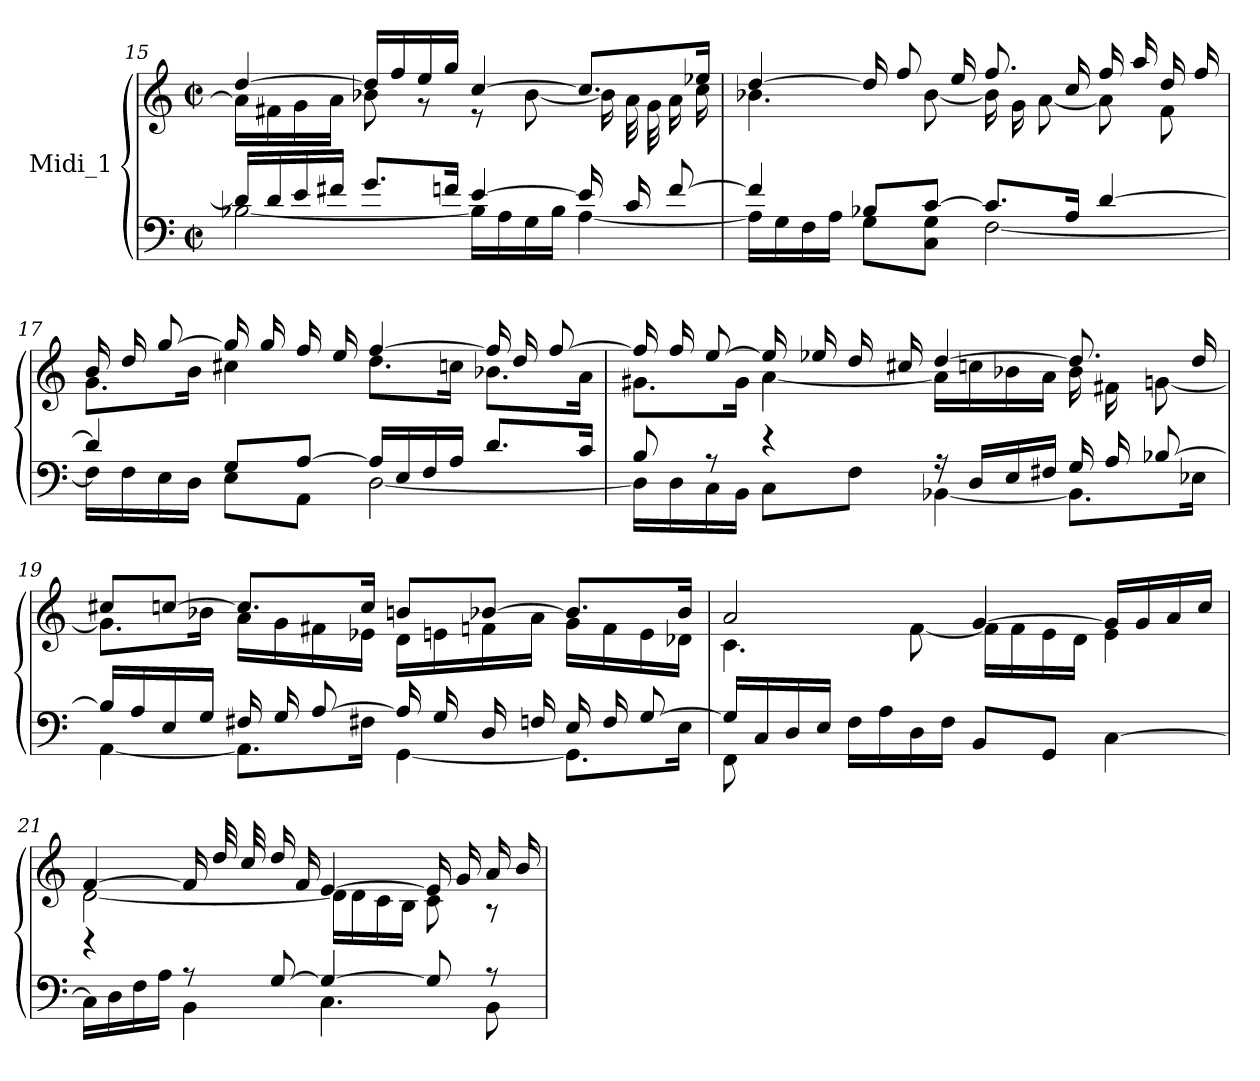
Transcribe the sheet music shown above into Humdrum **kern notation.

**kern	**kern
*part1	*part1
*staff2	*staff1
*I"Midi_1	*
*clefF4	*clefG2
*k[]	*k[]
*C:	*C:
*M2/2	*M2/2
*met(c|)	*met(c|)
=15	=15
*^	*^
16dLL]	[2B-X\	[4dd/	16a\LL]
16d	.	.	16f#X\
16e	.	.	16g\
16f#XJJ	.	.	16a\JJ
8.g/L	.	16ddLL]	8b-X\
.	.	16ff	.
.	.	16ee	8r
16fn/J	.	16ggJJ	.
[4e/	16B-\LL]	[4cc/	8r
.	16A\	.	.
.	16G\	.	[8b-\
.	16B-\JJ	.	.
16e/LL]	[4A\	8.ccL]	16b-LL]
16c/	.	.	32aL
.	.	.	32g
[8f/J	.	.	16a
.	.	16ee-XJ	16ccJJ
!!LO:LB:g=z	!!
=16	=16	=16	=16
4f/]	16A\LL]	[4dd/	4.b-X\
.	16G\	.	.
.	16F\	.	.
.	16A\JJ	.	.
8B-X/L	8GL	16ddLL]	.
.	.	8ff	.
[8c/J	8C 8GJ	.	[8b-\
.	.	16eeJ	.
8.cL]	[2F\	8.ffL	16b-LL]
.	.	.	16g
.	.	.	[8aJ
16AJ	.	16ccJ	.
[4d/	.	16ff/LL	8a\L]
.	.	16aa/	.
.	.	16dd/	8f\J
.	.	16ff/JJ	.
=17	=17	=17	=17
4d/]	16FLL]	16bLL	8.g\L
.	16F	16dd	.
.	16E	[8ggJ	.
.	16DJJ	.	16b\J
8G/L	8EL	16gg/LL]	4cc#X\
.	.	16gg/	.
[8A/J	8AAJ	16ff/	.
.	.	16ee/JJ	.
16A/LL]	[2D\	[4ff/	8.ddL
16E/	.	.	.
16F/	.	.	.
16A/JJ	.	.	16ccnJ
8.d/L	.	16ffLL]	8.b-XL
.	.	16dd	.
.	.	[8ffJ	.
16c/J	.	.	16aJ
=18	=18	=18	=18
8B/	16DLL]	16ffLL]	8.g#XL
.	16D	16ff	.
8r	16C	[8eeJ	.
.	16BBJJ	.	16g#J
4r	8CL	16eeLL]	[4a\
.	.	16ee-X	.
.	8FJ	16dd	.
.	.	16cc#XJJ	.
16r	[4BB-X\	[4dd/	16a\LL]
16DLL	.	.	16cc\
16E	.	.	16b-X\
16F#XJJ	.	.	16a\JJ
16GLL	8.BB-\L]	8.ddL]	16b-\LL
16A	.	.	16f#X\
[8B-XJ	.	.	[8gn\J
.	16E-X\J	16ddJ	.
!!LO:LB:g=z	!!
=19	=19	=19	=19
16B-/LL]	[4AA\	8cc#X/L	8.gL]
16A/	.	.	.
16E/	.	[8ccn/J	.
16G/JJ	.	.	16b-XJ
16F#XLL	8.AA\L]	8.cc/L]	16a\LL
16G	.	.	16g\
[8AJ	.	.	16f#X\
.	16F#X\J	16cc/J	16e-X\JJ
16ALL]	[4GG\	8bL	16d\LL
16G	.	.	16en\
16D	.	[8b-XJ	16fn\
16FnJJ	.	.	16a\JJ
16ELL	8.GGL]	8.b-L]	16g\LL
16F	.	.	16f\
[8GJ	.	.	16e\
.	16EJ	16b-J	16d-X\JJ
=20	=20	=20	=20
16G/LL]	8FF\	2a/	4.c\
16C/	.	.	.
16D/	8ryy	.	.
16E/JJ	.	.	.
4ryy	16F\LL	.	.
.	16A\	.	.
.	16D\	.	[8f\
.	16F\JJ	.	.
2ryy	8BBL	[4g/	16f\LL]
.	.	.	16f\
.	8GGJ	.	16e\
.	.	.	16d\JJ
.	[4C\	16gLL]	4e\
.	.	16g	.
.	.	16a	.
.	.	16ccJJ	.
=21	=21	=21	=21
4r	16C\LL]	[4f/	[2d\
.	16D\	.	.
.	16F\	.	.
.	16A\JJ	.	.
8r	4BB\	16f/LL]	.
.	.	32dd/L	.
.	.	32cc/	.
[8G/	.	16dd/	.
.	.	16f/JJ	.
4G/_	4.C\	[4e/	16d\LL]
.	.	.	16d\
.	.	.	16c\
.	.	.	16B\JJ
8G/]	.	16eLL]	8c\
.	.	16g	.
8r	8BB\	16a	8r
.	.	16bJJ	.
*v	*v	*	*
*	*v	*v
=	=
*-	*-
